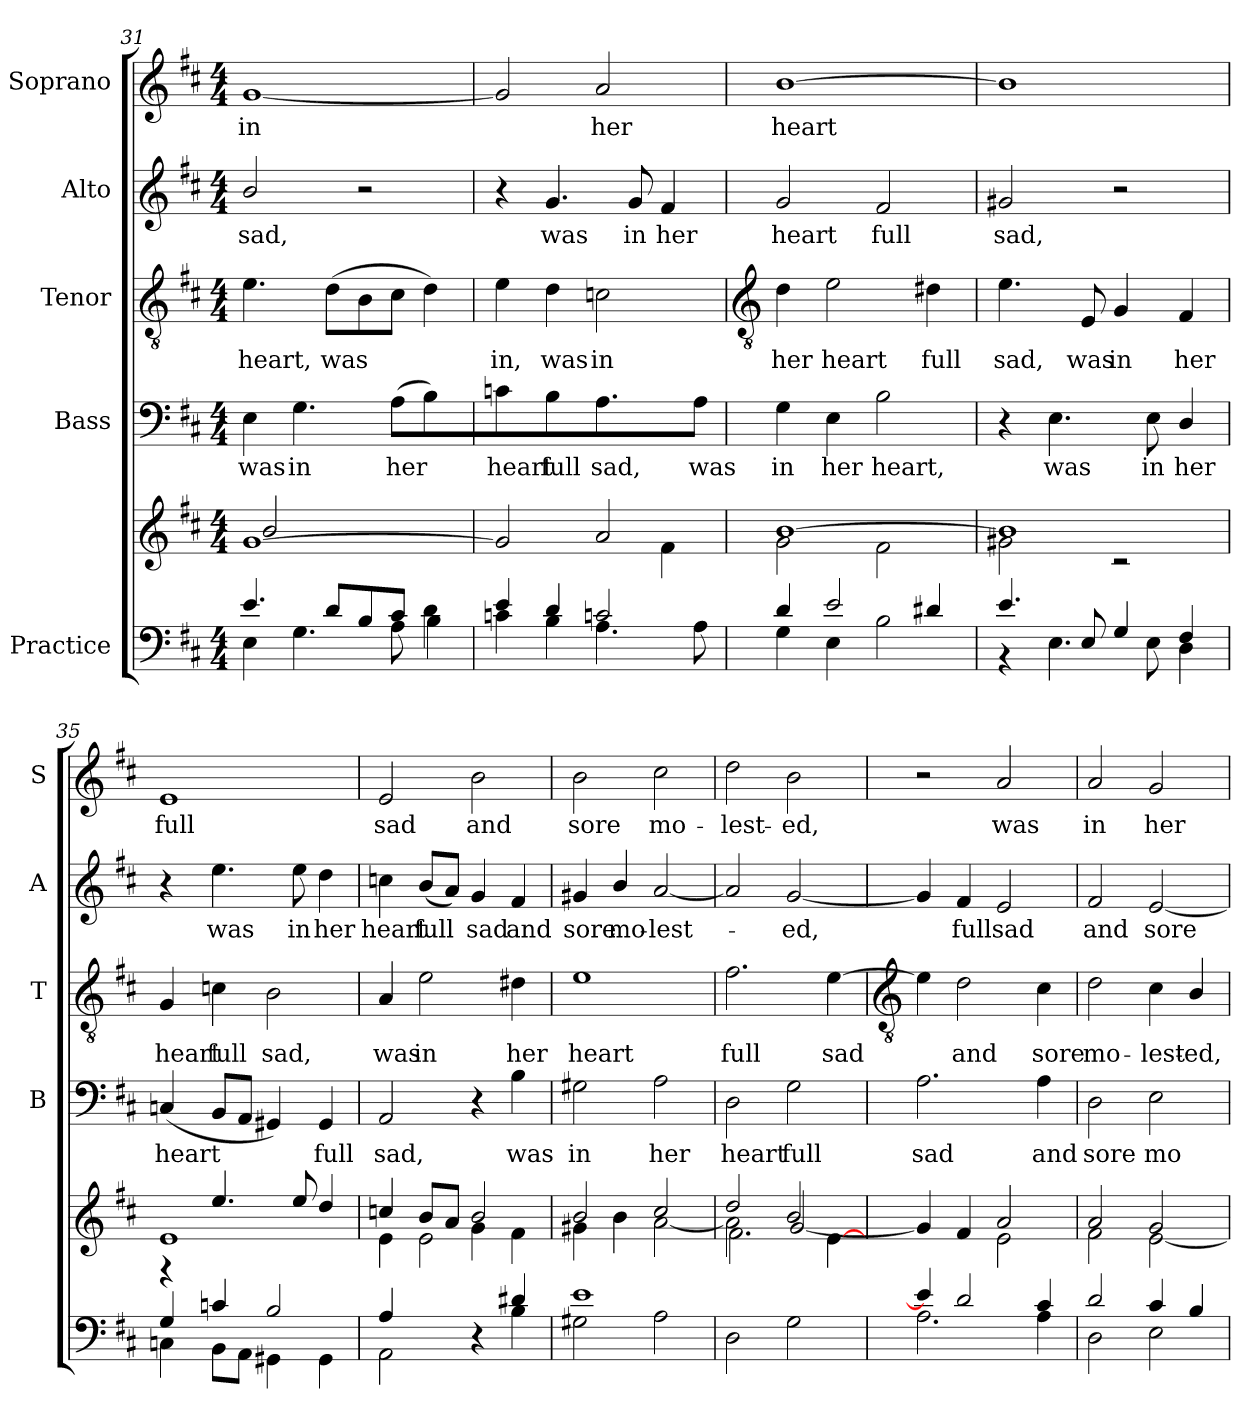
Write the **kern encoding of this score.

**kern	**kern	**kern	**text	**kern	**text	**kern	**text	**kern	**text
*part5	*part5	*part4	*part4	*part3	*part3	*part2	*part2	*part1	*part1
*staff6	*staff5	*staff4	*staff4	*staff3	*staff3	*staff2	*staff2	*staff1	*staff1
*I"Practice	*	*I"Bass	*	*I"Tenor	*	*I"Alto	*	*I"Soprano	*
*	*	*I'B	*	*I'T	*	*I'A	*	*I'S	*
*clefF4	*clefG2	*clefF4	*	*clefGv2	*	*clefG2	*	*clefG2	*
*k[f#c#]	*k[f#c#]	*k[f#c#]	*	*k[f#c#]	*	*k[f#c#]	*	*k[f#c#]	*
*D:	*D:	*D:	*	*D:	*	*D:	*	*D:	*
*M4/4	*M4/4	*M4/4	*	*M4/4	*	*M4/4	*	*M4/4	*
=31	=31	=31	=31	=31	=31	=31	=31	=31	=31
*^	*^	*	*	*	*	*	*	*	*
!	!	!	!	!	!LO:LY:b	!	!LO:LY:b	!	!LO:LY:b	!	!LO:LY:b
4.e/	4E	[1g/	2b/	4E	was	4.e	heart,	2b/	sad,	[1g	in
!	!	!	!	!	!LO:LY:b	!	!	!	!	!	!
.	4.G	.	.	4.G	in	.	.	.	.	.	.
!	!	!	!	!	!	!	!LO:LY:b	!	!	!	!
8d/L	.	.	.	.	.	(>8dL	was	.	.	.	.
8B/	.	.	2ryy	.	.	8B	.	2r	.	.	.
!	!	!	!	!	!LO:LY:b	!	!	!	!	!	!
8c#/J	8AL	.	.	(>8AL	her	8c#J	.	.	.	.	.
4d\	4B	.	.	4B)	.	4d)	.	.	.	.	.
=32	=32	=32	=32	=32	=32	=32	=32	=32	=32	=32	=32
!	!	!	!	!	!LO:LY:b	!	!LO:LY:b	!	!	!	!
4e	4cn	2g/]	4ryy	4cn	heart	4e	in,	4r	.	2g]	.
!	!	!	!	!	!LO:LY:b	!	!LO:LY:b	!	!LO:LY:b	!	!
4d	4B	.	4.g\	4B	full	4d	was	4.g/	was	.	.
!	!	!	!	!	!LO:LY:b	!	!LO:LY:b	!	!	!	!LO:LY:b
2cn/	4.A	2a/	.	4.A	sad,	2cn	in	.	.	2a	her
!	!	!	!	!	!	!	!	!	!LO:LY:b	!	!
.	.	.	8g\J	.	.	.	.	8g/	in	.	.
!	!	!	!	!	!	!	!	!	!LO:LY:b	!	!
.	.	.	4f#\	.	.	.	.	4f#	her	.	.
!	!	!	!	!	!LO:LY:b	!	!	!	!	!	!
.	8A	.	.	8AJ	was	.	.	.	.	.	.
!!LO:LB:g=z
=33	=33	=33	=33	=33	=33	=33	=33	=33	=33	=33	=33
*	*	*	*	*	*	*clefGv2	*	*	*	*	*
!	!	!	!	!	!LO:LY:b	!	!LO:LY:b	!	!LO:LY:b	!	!LO:LY:b
4d	4G	[1b	2g\	4G	in	4d	her	2g/	heart	[1b	heart
!	!	!	!	!	!LO:LY:b	!	!LO:LY:b	!	!	!	!
2e/	4E	.	.	4E	her	2e	heart	.	.	.	.
!	!	!	!	!	!LO:LY:b	!	!	!	!LO:LY:b	!	!
.	2B	.	2f#\	2B	heart,	.	.	2f#	full	.	.
!	!	!	!	!	!	!	!LO:LY:b	!	!	!	!
4d#X/	.	.	.	.	.	4d#X	full	.	.	.	.
=34	=34	=34	=34	=34	=34	=34	=34	=34	=34	=34	=34
!	!	!	!	!	!	!	!LO:LY:b	!	!LO:LY:b	!	!
4.e/	4r	1b]	2g#X\	4r	.	4.e	sad,	2g#X/	sad,	1b]	.
!	!	!	!	!	!LO:LY:b	!	!	!	!	!	!
.	4.E	.	.	4.E	was	.	.	.	.	.	.
!	!	!	!	!	!	!	!LO:LY:b	!	!	!	!
8E/	.	.	.	.	.	8E	was	.	.	.	.
!	!	!	!	!	!	!	!LO:LY:b	!	!	!	!
4G/	.	.	2r	.	.	4G/	in	2r	.	.	.
!	!	!	!	!	!LO:LY:b	!	!	!	!	!	!
.	8E	.	.	8E	in	.	.	.	.	.	.
!	!	!	!	!	!LO:LY:b	!	!LO:LY:b	!	!	!	!
4F#	4D\	.	.	4D/	her	4F#	her	.	.	.	.
=35	=35	=35	=35	=35	=35	=35	=35	=35	=35	=35	=35
!	!	!	!	!	!LO:LY:b	!	!LO:LY:b	!	!	!	!LO:LY:b
4G	4Cn\	1e	4r	(<4Cn/	heart	4G	heart	4r	.	1e	full
!	!	!	!	!	!	!	!LO:LY:b	!	!LO:LY:b	!	!
4cn/	8BB\L	.	4.ee/	8BBL	.	4cn	full	4.ee	was	.	.
.	8AA\J	.	.	8AAJ	.	.	.	.	.	.	.
!	!	!	!	!	!	!	!LO:LY:b	!	!	!	!
2B/	4GG#X\	.	.	4GG#X)	.	2B	sad,	.	.	.	.
!	!	!	!	!	!	!	!	!	!LO:LY:b	!	!
.	.	.	8ee/	.	.	.	.	8ee	in	.	.
!	!	!	!	!	!LO:LY:b	!	!	!	!LO:LY:b	!	!
.	4GG#\	.	4dd/	4GG#	full	.	.	4dd	her	.	.
=36	=36	=36	=36	=36	=36	=36	=36	=36	=36	=36	=36
*	*	*	*^	*	*	*	*	*	*	*	*
!	!	!	!	!	!	!LO:LY:b	!	!LO:LY:b	!	!LO:LY:b	!	!LO:LY:b
4A/	2AA\	4e\	4ccn/	4ryy	2AA	sad,	4A	was	4ccn	heart	2e	sad
!	!	!	!	!	!	!	!	!LO:LY:b	!	!LO:LY:b	!	!
2ryy	.	4ryy	8b/L	2e\	.	.	2e	in	(<8bL	full	.	.
.	.	.	8a/J	.	.	.	.	.	8aJ)	.	.	.
!	!	!	!	!	!	!	!	!	!	!LO:LY:b	!	!LO:LY:b
.	4r	2b/	4g\	.	4r	.	.	.	4g/	sad	2b	and
!	!	!	!	!	!	!LO:LY:b	!	!LO:LY:b	!	!LO:LY:b	!	!
4d#X	4B	.	4f#\	4ryy	4B	was	4d#X	her	4f#	and	.	.
=37	=37	=37	=37	=37	=37	=37	=37	=37	=37	=37	=37	=37
!	!	!	!	!	!	!LO:LY:b	!	!LO:LY:b	!	!LO:LY:b	!	!LO:LY:b
*	*	*	*v	*v	*	*	*	*	*	*	*	*
1e	2G#X	2b/	4g#X\	2G#X	in	1e	heart	4g#X	sore	2b	sore
!	!	!	!	!	!	!	!	!	!LO:LY:b	!	!
.	.	.	4b\	.	.	.	.	4b/	mo-	.	.
!	!	!	!	!	!LO:LY:b	!	!	!	!LO:LY:b	!	!LO:LY:b
.	2A	2cc#	[2a\	2A	her	.	.	[2a	-lest-	2cc#	mo-
=38	=38	=38	=38	=38	=38	=38	=38	=38	=38	=38	=38
*	*	*	*^	*	*	*	*	*	*	*	*
!	!	!	!	!	!	!LO:LY:b	!	!LO:LY:b	!	!	!	!LO:LY:b
*v	*v	*	*	*	*	*	*	*	*	*	*	*
2D	2dd	2a\]	2.f#\	2D	heart	2.f#	full	2a]	.	2dd	-lest-
!	!	!	!	!	!LO:LY:b	!	!	!	!LO:LY:b	!	!LO:LY:b
2G	2b/	[2g/	.	2G	full	.	.	[2g/	ed,	2b	-ed,
!	!	!	!	!	!	!	!LO:LY:b	!	!	!	!
.	.	.	[4e\	.	.	[4e	sad	.	.	.	.
*	*v	*v	*v	*	*	*	*	*	*	*	*
!!LO:LB:g=z
=39	=39	=39	=39	=39	=39	=39	=39	=39	=39
*	*	*	*	*clefGv2	*	*	*	*	*
*^	*^	*	*	*	*	*	*	*	*
*	*	*	*^	*	*	*	*	*	*	*	*
!	!	!	!	!	!	!LO:LY:b	!	!	!	!	!	!
*	*	*	*v	*v	*	*	*	*	*	*	*	*
4e/]	2.A	2ryy	4g/]	2.A	sad	4e]	.	4g/]	.	2r	.
!	!	!	!	!	!	!	!LO:LY:b	!	!LO:LY:b	!	!
2d/	.	.	4f#	.	.	2d	and	4f#	full	.	.
!	!	!	!	!	!	!	!	!	!LO:LY:b	!	!LO:LY:b
.	.	2a	2e	.	.	.	.	2e	sad	2a	was
!	!	!	!	!	!LO:LY:b	!	!LO:LY:b	!	!	!	!
4c#	4A	.	.	4A	and	4c#	sore	.	.	.	.
=40	=40	=40	=40	=40	=40	=40	=40	=40	=40	=40	=40
!	!	!	!	!	!LO:LY:b	!	!LO:LY:b	!	!LO:LY:b	!	!LO:LY:b
2d	2D	2a	2f#	2D	sore	2d	mo-	2f#	and	2a	in
!	!	!	!	!	!LO:LY:b	!	!LO:LY:b	!	!LO:LY:b	!	!LO:LY:b
4c#/	2E	2g/	[2e	2E	mo-	4c#	-lest-	[2e	sore	2g/	her
!	!	!	!	!	!	!	!LO:LY:b	!	!	!	!
4B/	.	.	.	.	.	4B/	-ed,	.	.	.	.
*v	*v	*	*	*	*	*	*	*	*	*	*
*	*v	*v	*	*	*	*	*	*	*	*
=	=	=	=	=	=	=	=	=	=
*-	*-	*-	*-	*-	*-	*-	*-	*-	*-
